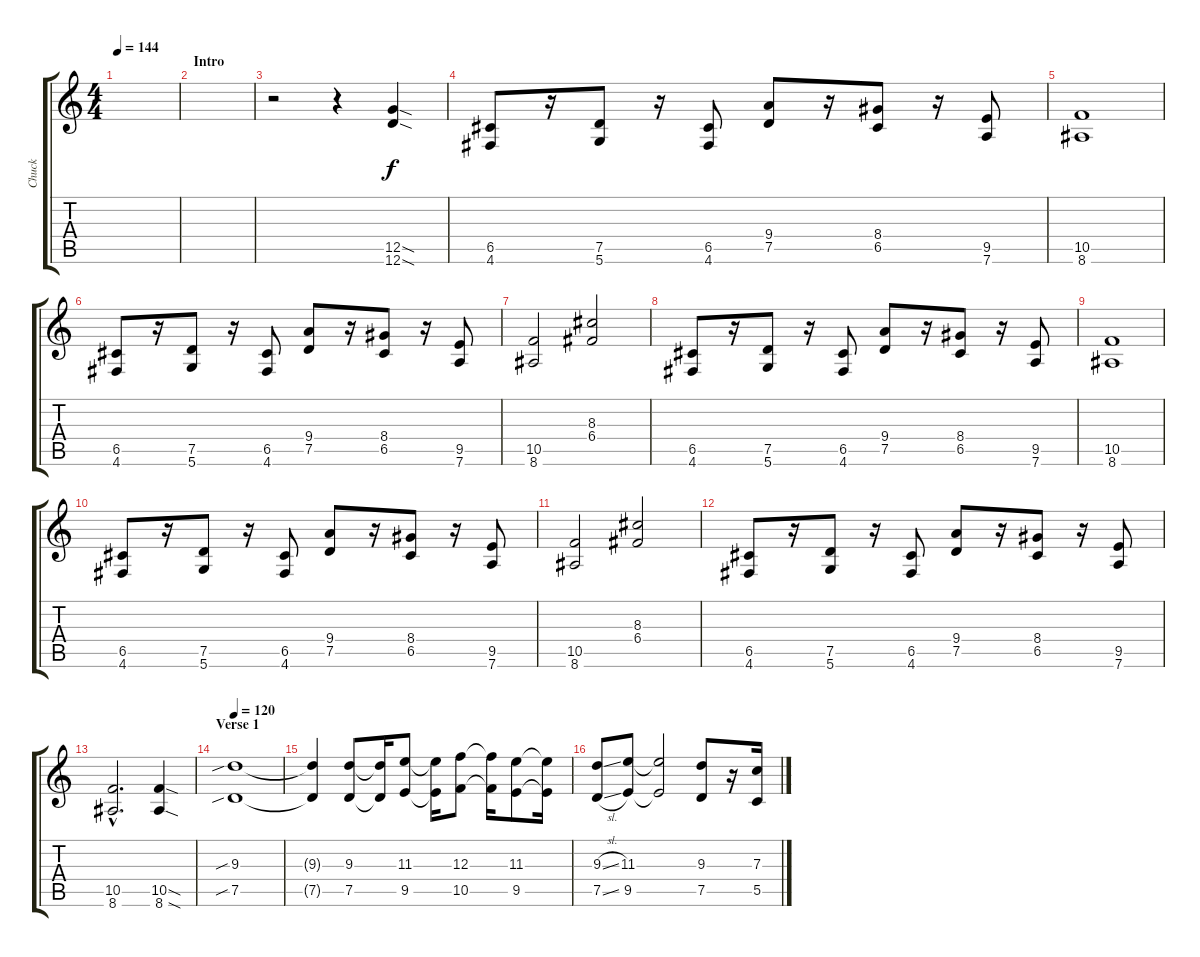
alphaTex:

\track ("Chuck" "Chuck") {instrument distortionguitar}
\staff {score tabs}
\tuning (D4 A3 F3 C3 G2 D2) {hide}
\ts (4 4)
\tempo 144
\clef g2
\ks c
|
\section ("" "Intro")
|
r.2 r.4 (12.5{sod} 12.6{sod}).4 |
(6.5 4.6).8 r.16 (7.5 5.6).8 r.16 (6.5 4.6).8 (9.4 7.5).8 r.16 (8.4 6.5).8 r.16 (9.5 7.6).8 |
(10.5 8.6).1 |
(6.5 4.6).8 r.16 (7.5 5.6).8 r.16 (6.5 4.6).8 (9.4 7.5).8 r.16 (8.4 6.5).8 r.16 (9.5 7.6).8 |
(10.5 8.6).2 (8.3 6.4).2 |
(6.5 4.6).8 r.16 (7.5 5.6).8 r.16 (6.5 4.6).8 (9.4 7.5).8 r.16 (8.4 6.5).8 r.16 (9.5 7.6).8 |
(10.5 8.6).1 |
(6.5 4.6).8 r.16 (7.5 5.6).8 r.16 (6.5 4.6).8 (9.4 7.5).8 r.16 (8.4 6.5).8 r.16 (9.5 7.6).8 |
(10.5 8.6).2 (8.3 6.4).2 |
(6.5 4.6).8 r.16 (7.5 5.6).8 r.16 (6.5 4.6).8 (9.4 7.5).8 r.16 (8.4 6.5).8 r.16 (9.5 7.6).8 |
(10.5{hac} 8.6{hac}).2{d} (10.5{sod} 8.6{sod}).4 |
\section ("" "Verse 1")
\tempo 120
(9.3{sib} 7.5{sib}).1 |
(9.3{t} 7.5{t}).4 (9.3 7.5).8 (9.3{t} 7.5{t}).16 (11.3 9.5).8 (11.3{t} 9.5{t}).16 (12.3 10.5).8 (12.3{t} 10.5{t}).16 (11.3 9.5).8 (11.3{t} 9.5{t}).16 |
(9.3{sl} 7.5{sl}).8 (11.3 9.5).8 (11.3{t} 9.5{t}).2 (9.3 7.5).8 r.16 (7.3 5.5).16
